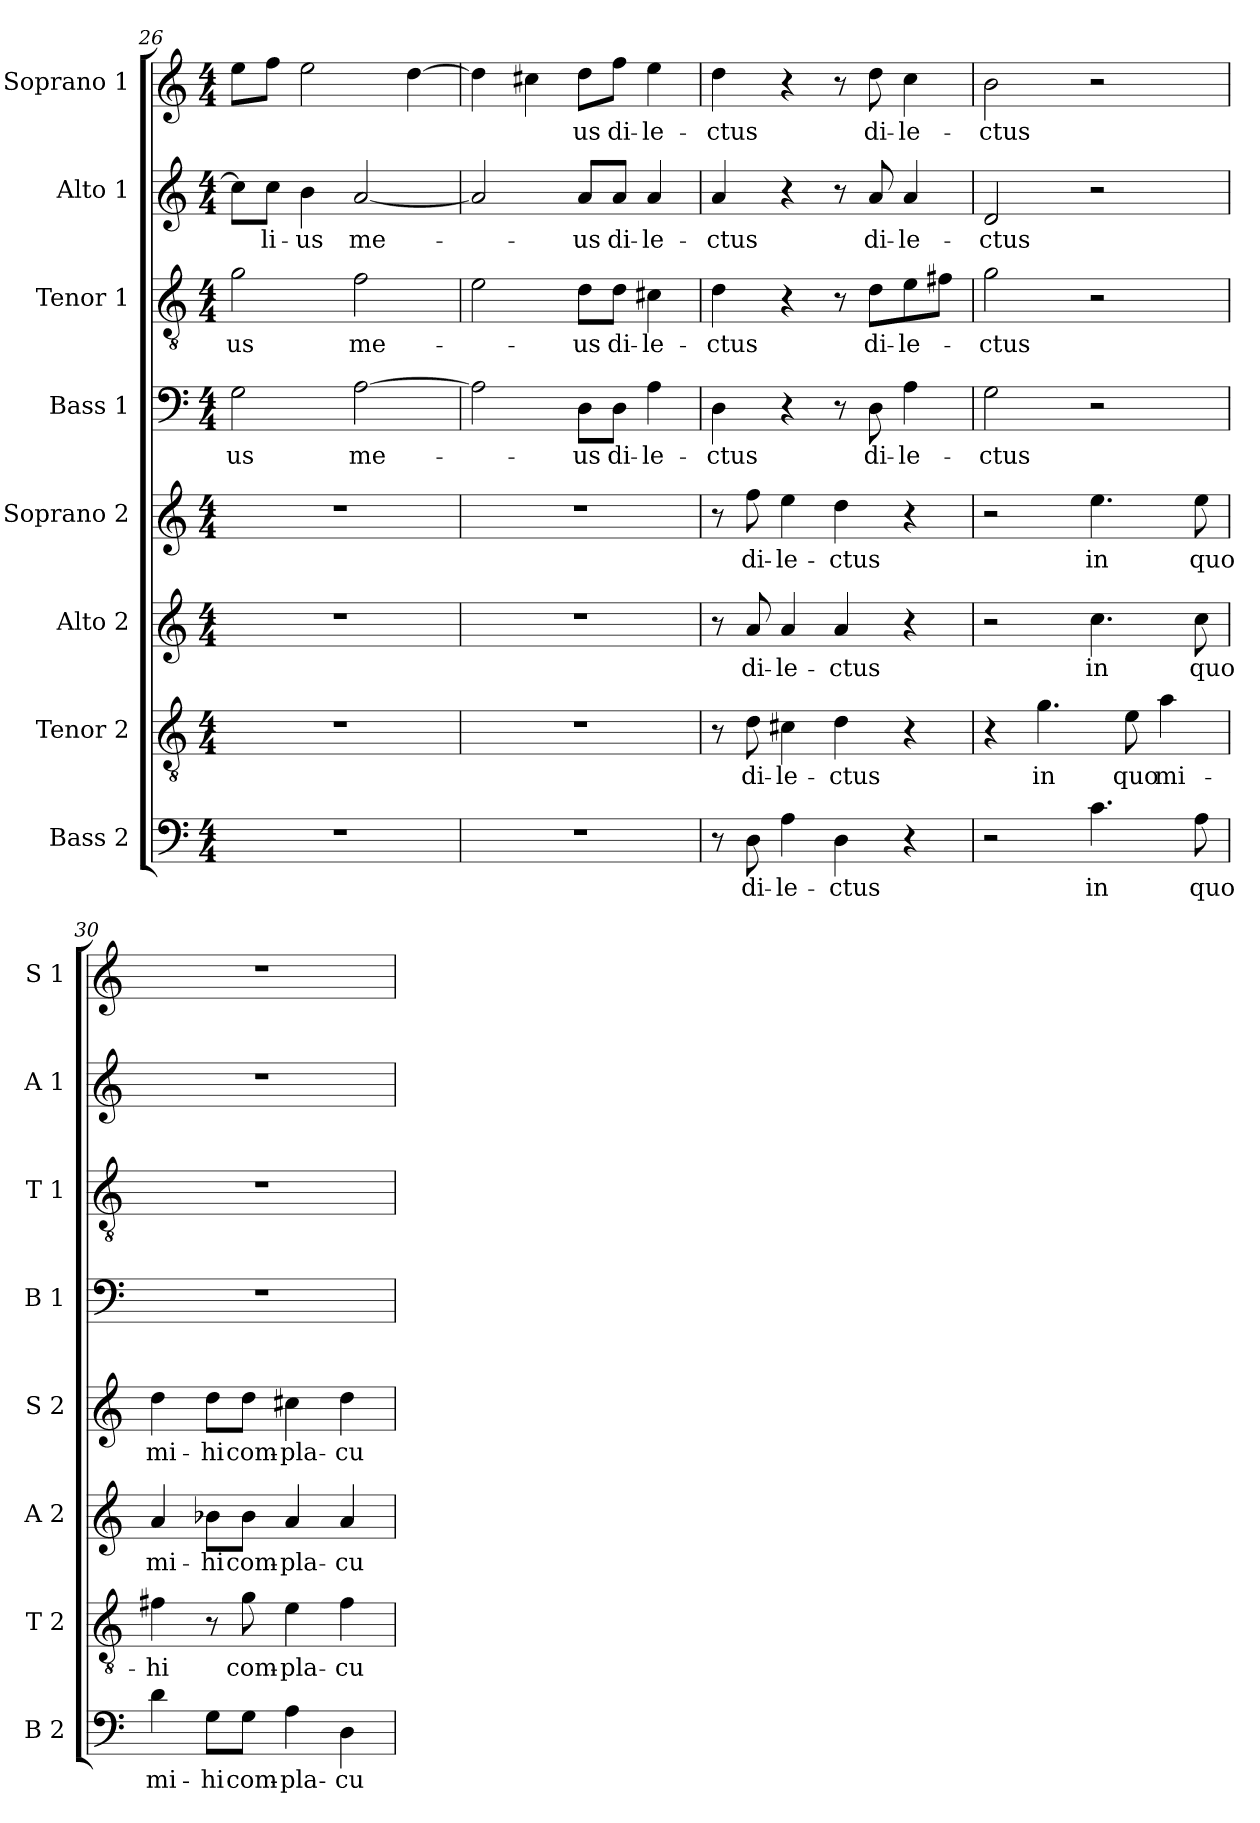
**kern	**text	**kern	**text	**kern	**text	**kern	**text	**kern	**text	**kern	**text	**kern	**text	**kern	**text
*part8	*part8	*part7	*part7	*part6	*part6	*part5	*part5	*part4	*part4	*part3	*part3	*part2	*part2	*part1	*part1
*staff8	*staff8	*staff7	*staff7	*staff6	*staff6	*staff5	*staff5	*staff4	*staff4	*staff3	*staff3	*staff2	*staff2	*staff1	*staff1
*I"Bass 2	*	*I"Tenor 2	*	*I"Alto 2	*	*I"Soprano 2	*	*I"Bass 1	*	*I"Tenor 1	*	*I"Alto 1	*	*I"Soprano 1	*
*I'B 2	*	*I'T 2	*	*I'A 2	*	*I'S 2	*	*I'B 1	*	*I'T 1	*	*I'A 1	*	*I'S 1	*
*clefF4	*	*clefGv2	*	*clefG2	*	*clefG2	*	*clefF4	*	*clefGv2	*	*clefG2	*	*clefG2	*
*k[]	*	*k[]	*	*k[]	*	*k[]	*	*k[]	*	*k[]	*	*k[]	*	*k[]	*
*C:	*	*C:	*	*C:	*	*C:	*	*C:	*	*C:	*	*C:	*	*C:	*
*M4/4	*	*M4/4	*	*M4/4	*	*M4/4	*	*M4/4	*	*M4/4	*	*M4/4	*	*M4/4	*
=26	=26	=26	=26	=26	=26	=26	=26	=26	=26	=26	=26	=26	=26	=26	=26
!	!	!	!	!	!	!	!	!	!LO:LY:b	!	!LO:LY:b	!	!	!	!
1r	.	1r	.	1r	.	1r	.	2G\	-us	2g\	-us	8cc\L]	.	8ee\L	.
!	!	!	!	!	!	!	!	!	!	!	!	!	!LO:LY:b	!	!
.	.	.	.	.	.	.	.	.	.	.	.	8cc\J	-li-	8ff\J	.
!	!	!	!	!	!	!	!	!	!	!	!	!	!LO:LY:b	!	!
.	.	.	.	.	.	.	.	.	.	.	.	4b\	-us	2ee\	.
!	!	!	!	!	!	!	!	!	!LO:LY:b	!	!LO:LY:b	!	!LO:LY:b	!	!
.	.	.	.	.	.	.	.	[2A\	me-	2f\	me-	[2a/	me-	.	.
.	.	.	.	.	.	.	.	.	.	.	.	.	.	[4dd\	.
=27	=27	=27	=27	=27	=27	=27	=27	=27	=27	=27	=27	=27	=27	=27	=27
1r	.	1r	.	1r	.	1r	.	2A\]	.	2e\	.	2a/]	.	4dd\]	.
.	.	.	.	.	.	.	.	.	.	.	.	.	.	4cc#X\	.
!	!	!	!	!	!	!	!	!	!LO:LY:b	!	!LO:LY:b	!	!LO:LY:b	!	!LO:LY:b
.	.	.	.	.	.	.	.	8D\L	-us	8d\L	-us	8a/L	-us	8dd\L	-us
!	!	!	!	!	!	!	!	!	!LO:LY:b	!	!LO:LY:b	!	!LO:LY:b	!	!LO:LY:b
.	.	.	.	.	.	.	.	8D\J	di-	8d\J	di-	8a/J	di-	8ff\J	di-
!	!	!	!	!	!	!	!	!	!LO:LY:b	!	!LO:LY:b	!	!LO:LY:b	!	!LO:LY:b
.	.	.	.	.	.	.	.	4A\	-le-	4c#X\	-le-	4a/	-le-	4ee\	-le-
=28	=28	=28	=28	=28	=28	=28	=28	=28	=28	=28	=28	=28	=28	=28	=28
!	!	!	!	!	!	!	!	!	!LO:LY:b	!	!LO:LY:b	!	!LO:LY:b	!	!LO:LY:b
8r	.	8r	.	8r	.	8r	.	4D\	-ctus	4d\	-ctus	4a/	-ctus	4dd\	-ctus
!	!LO:LY:b	!	!LO:LY:b	!	!LO:LY:b	!	!LO:LY:b	!	!	!	!	!	!	!	!
8D\	di-	8d\	di-	8a/	di-	8ff\	di-	.	.	.	.	.	.	.	.
!	!LO:LY:b	!	!LO:LY:b	!	!LO:LY:b	!	!LO:LY:b	!	!	!	!	!	!	!	!
4A\	-le-	4c#X\	-le-	4a/	-le-	4ee\	-le-	4r	.	4r	.	4r	.	4r	.
!	!LO:LY:b	!	!LO:LY:b	!	!LO:LY:b	!	!LO:LY:b	!	!	!	!	!	!	!	!
4D\	-ctus	4d\	-ctus	4a/	-ctus	4dd\	-ctus	8r	.	8r	.	8r	.	8r	.
!	!	!	!	!	!	!	!	!	!LO:LY:b	!	!LO:LY:b	!	!LO:LY:b	!	!LO:LY:b
.	.	.	.	.	.	.	.	8D\	di-	8d\L	di-	8a/	di-	8dd\	di-
!	!	!	!	!	!	!	!	!	!LO:LY:b	!	!LO:LY:b	!	!LO:LY:b	!	!LO:LY:b
4r	.	4r	.	4r	.	4r	.	4A\	-le-	8e\	-le-	4a/	-le-	4cc\	-le-
.	.	.	.	.	.	.	.	.	.	8f#X\J	.	.	.	.	.
=29	=29	=29	=29	=29	=29	=29	=29	=29	=29	=29	=29	=29	=29	=29	=29
!	!	!	!	!	!	!	!	!	!LO:LY:b	!	!LO:LY:b	!	!LO:LY:b	!	!LO:LY:b
2r	.	4r	.	2r	.	2r	.	2G\	-ctus	2g\	-ctus	2d/	-ctus	2b\	-ctus
!	!	!	!LO:LY:b	!	!	!	!	!	!	!	!	!	!	!	!
.	.	4.g\	in	.	.	.	.	.	.	.	.	.	.	.	.
!	!LO:LY:b	!	!	!	!LO:LY:b	!	!LO:LY:b	!	!	!	!	!	!	!	!
4.c\	in	.	.	4.cc\	in	4.ee\	in	2r	.	2r	.	2r	.	2r	.
!	!	!	!LO:LY:b	!	!	!	!	!	!	!	!	!	!	!	!
.	.	8e\	quo	.	.	.	.	.	.	.	.	.	.	.	.
!	!	!	!LO:LY:b	!	!	!	!	!	!	!	!	!	!	!	!
.	.	4a\	mi-	.	.	.	.	.	.	.	.	.	.	.	.
!	!LO:LY:b	!	!	!	!LO:LY:b	!	!LO:LY:b	!	!	!	!	!	!	!	!
8A\	quo	.	.	8cc\	quo	8ee\	quo	.	.	.	.	.	.	.	.
!!LO:PB:g=z
=30	=30	=30	=30	=30	=30	=30	=30	=30	=30	=30	=30	=30	=30	=30	=30
!	!LO:LY:b	!	!LO:LY:b	!	!LO:LY:b	!	!LO:LY:b	!	!	!	!	!	!	!	!
4d\	mi-	4f#X\	-hi	4a/	mi-	4dd\	mi-	1r	.	1r	.	1r	.	1r	.
!	!LO:LY:b	!	!	!	!LO:LY:b	!	!LO:LY:b	!	!	!	!	!	!	!	!
8G\L	-hi	8r	.	8b-X\L	-hi	8dd\L	-hi	.	.	.	.	.	.	.	.
!	!LO:LY:b	!	!LO:LY:b	!	!LO:LY:b	!	!LO:LY:b	!	!	!	!	!	!	!	!
8G\J	com-	8g\	com-	8b-\J	com-	8dd\J	com-	.	.	.	.	.	.	.	.
!	!LO:LY:b	!	!LO:LY:b	!	!LO:LY:b	!	!LO:LY:b	!	!	!	!	!	!	!	!
4A\	-pla-	4e\	-pla-	4a/	-pla-	4cc#X\	-pla-	.	.	.	.	.	.	.	.
!	!LO:LY:b	!	!LO:LY:b	!	!LO:LY:b	!	!LO:LY:b	!	!	!	!	!	!	!	!
4D\	-cu-	4f#\	-cu-	4a/	-cu-	4dd\	-cu-	.	.	.	.	.	.	.	.
=	=	=	=	=	=	=	=	=	=	=	=	=	=	=	=
*-	*-	*-	*-	*-	*-	*-	*-	*-	*-	*-	*-	*-	*-	*-	*-
